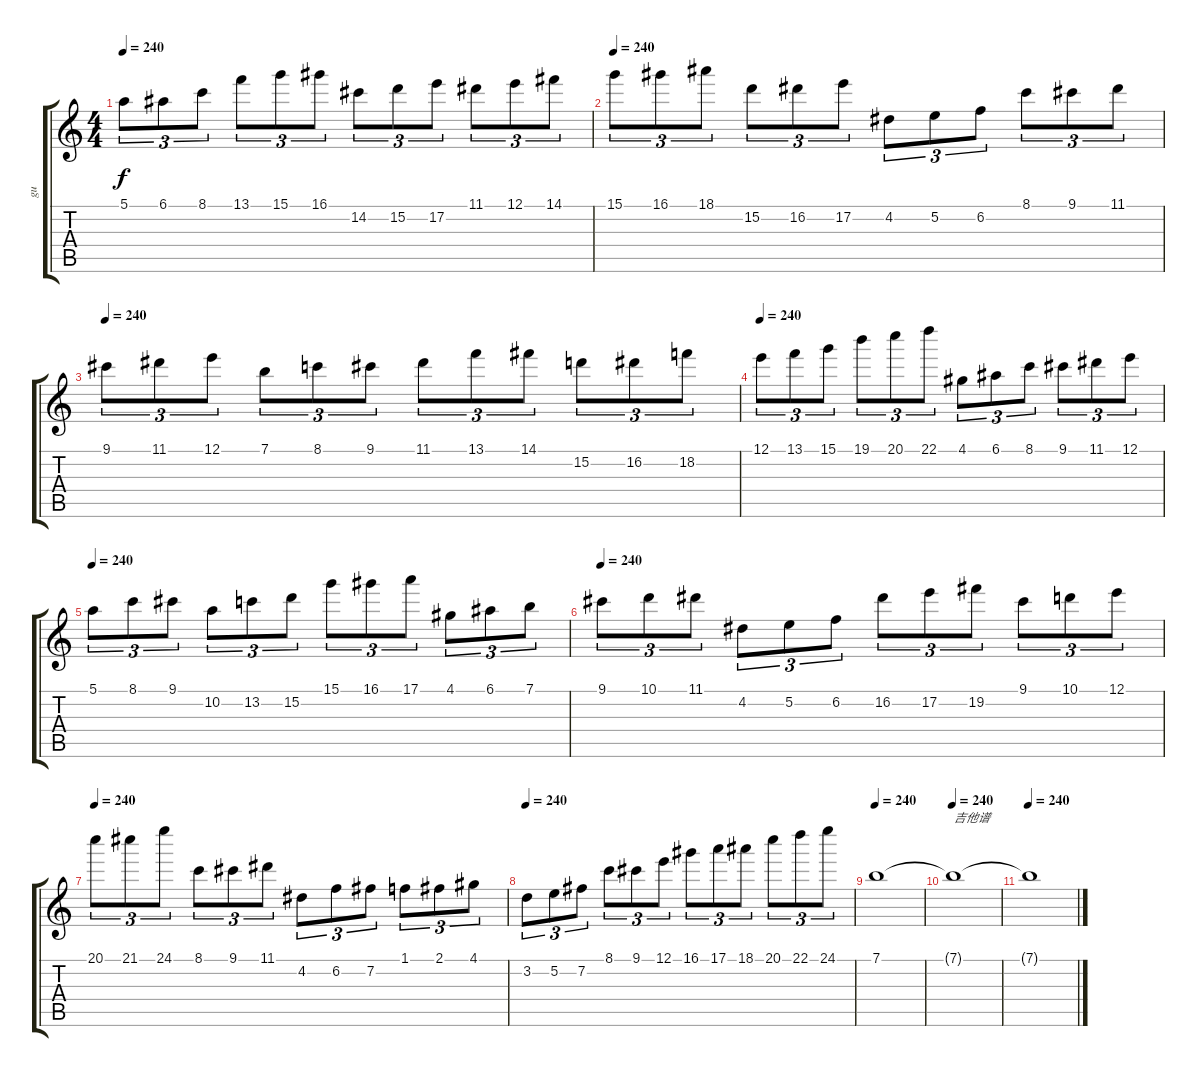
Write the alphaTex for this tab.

\track ("gu" "gu") {instrument distortionguitar}
\staff {score tabs}
\tuning (E4 B3 G3 D3 A2 E2) {hide}
\ts (4 4)
\tempo 240
\clef g2
\ks c
5.1.8{tu (3 2) dy f} 6.1.8{tu (3 2)} 8.1.8{tu (3 2)} 13.1.8{tu (3 2)} 15.1.8{tu (3 2)} 16.1.8{tu (3 2)} 14.2.8{tu (3 2)} 15.2.8{tu (3 2)} 17.2.8{tu (3 2)} 11.1.8{tu (3 2)} 12.1.8{tu (3 2)} 14.1.8{tu (3 2)} |
\tempo 240
15.1.8{tu (3 2)} 16.1.8{tu (3 2)} 18.1.8{tu (3 2)} 15.2.8{tu (3 2)} 16.2.8{tu (3 2)} 17.2.8{tu (3 2)} 4.2.8{tu (3 2)} 5.2.8{tu (3 2)} 6.2.8{tu (3 2)} 8.1.8{tu (3 2)} 9.1.8{tu (3 2)} 11.1.8{tu (3 2)} |
\tempo 240
9.1.8{tu (3 2)} 11.1.8{tu (3 2)} 12.1.8{tu (3 2)} 7.1.8{tu (3 2)} 8.1.8{tu (3 2)} 9.1.8{tu (3 2)} 11.1.8{tu (3 2)} 13.1.8{tu (3 2)} 14.1.8{tu (3 2)} 15.2.8{tu (3 2)} 16.2.8{tu (3 2)} 18.2.8{tu (3 2)} |
\tempo 240
12.1.8{tu (3 2)} 13.1.8{tu (3 2)} 15.1.8{tu (3 2)} 19.1.8{tu (3 2)} 20.1.8{tu (3 2)} 22.1.8{tu (3 2)} 4.1.8{tu (3 2)} 6.1.8{tu (3 2)} 8.1.8{tu (3 2)} 9.1.8{tu (3 2)} 11.1.8{tu (3 2)} 12.1.8{tu (3 2)} |
\tempo 240
5.1.8{tu (3 2)} 8.1.8{tu (3 2)} 9.1.8{tu (3 2)} 10.2.8{tu (3 2)} 13.2.8{tu (3 2)} 15.2.8{tu (3 2)} 15.1.8{tu (3 2)} 16.1.8{tu (3 2)} 17.1.8{tu (3 2)} 4.1.8{tu (3 2)} 6.1.8{tu (3 2)} 7.1.8{tu (3 2)} |
\tempo 240
9.1.8{tu (3 2)} 10.1.8{tu (3 2)} 11.1.8{tu (3 2)} 4.2.8{tu (3 2)} 5.2.8{tu (3 2)} 6.2.8{tu (3 2)} 16.2.8{tu (3 2)} 17.2.8{tu (3 2)} 19.2.8{tu (3 2)} 9.1.8{tu (3 2)} 10.1.8{tu (3 2)} 12.1.8{tu (3 2)} |
\tempo 240
20.1.8{tu (3 2)} 21.1.8{tu (3 2)} 24.1.8{tu (3 2)} 8.1.8{tu (3 2)} 9.1.8{tu (3 2)} 11.1.8{tu (3 2)} 4.2.8{tu (3 2)} 6.2.8{tu (3 2)} 7.2.8{tu (3 2)} 1.1.8{tu (3 2)} 2.1.8{tu (3 2)} 4.1.8{tu (3 2)} |
\tempo 240
3.2.8{tu (3 2)} 5.2.8{tu (3 2)} 7.2.8{tu (3 2)} 8.1.8{tu (3 2)} 9.1.8{tu (3 2)} 12.1.8{tu (3 2)} 16.1.8{tu (3 2)} 17.1.8{tu (3 2)} 18.1.8{tu (3 2)} 20.1.8{tu (3 2)} 22.1.8{tu (3 2)} 24.1.8{tu (3 2)} |
\tempo 240
7.1.1 |
\tempo 240
7.1{t}.1{txt "吉他谱"} |
\tempo 240
7.1{t}.1
